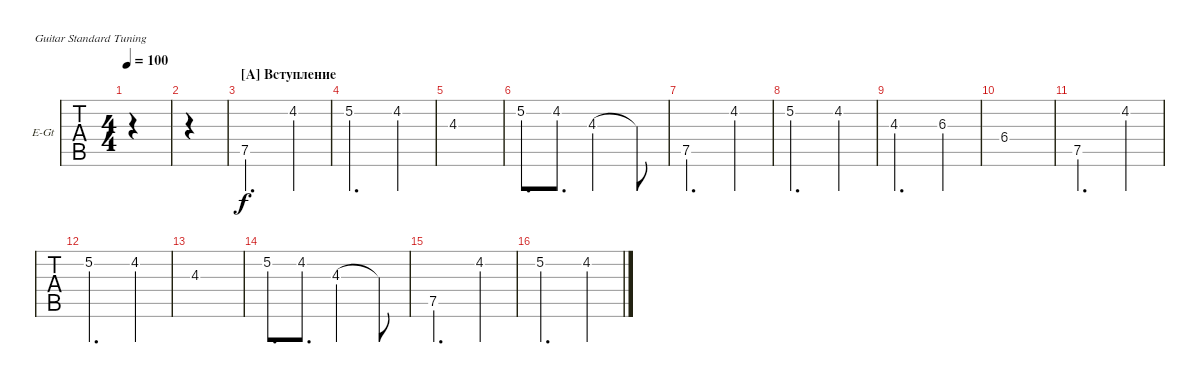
\bracketExtendMode groupsimilarinstruments
\firstSystemTrackNameOrientation horizontal
\otherSystemsTrackNameOrientation horizontal
\track ("Electric Guitar" "E-Gt") {instrument distortionguitar}
\staff {tabs}
\tuning (E4 B3 G3 D3 A2 E2)
\ts (4 4)
\tempo 100
\clef g2
\ks c
|
|
\section ("A" "Вступление")
\scale
0.485477 7.5.2{d} 4.2.4 |
\scale
0.257261 5.2.2{d} 4.2.4 |
\scale
0.257261 4.3.1 |
\scale
0.333333 5.2.8{d} 4.2.8{d} 4.3.2 4.3{t}.8 |
\scale
0.333333 7.5.2{d} 4.2.4 |
\scale
0.333333 5.2.2{d} 4.2.4 |
\scale
0.333333 4.3.2{d} 6.3.4 |
\scale
0.333333 6.4.1 |
\scale
0.333333 7.5.2{d} 4.2.4 |
\scale
0.333333 5.2.2{d} 4.2.4 |
\scale
0.333333 4.3.1 |
\scale
0.333333 5.2.8{d} 4.2.8{d} 4.3.2 4.3{t}.8 |
\scale
0.333333 7.5.2{d} 4.2.4 |
\scale
0.333333 5.2.2{d} 4.2.4
